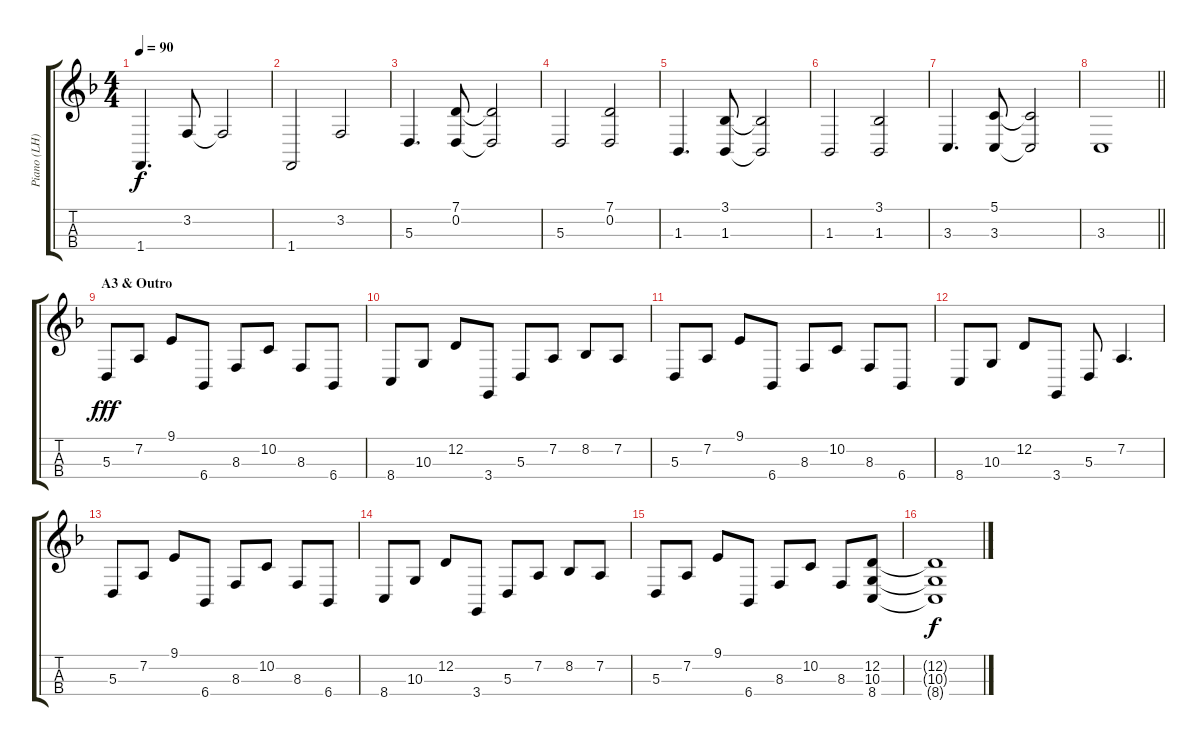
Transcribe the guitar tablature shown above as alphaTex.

\track ("Piano (LH)" "Piano (LH)") {instrument brightacousticpiano}
\staff {score tabs}
\tuning (G3 D3 A2 E2) {hide}
\ts (4 4)
\tempo 90
\clef g2
\ks f
1.4.4{d dy f} 3.2.8 3.2{t}.2 |
1.4.2 3.2.2 |
5.3.4{d} (7.1 0.2).8 (7.1{t} 0.2{t}).2 |
5.3.2 (7.1 0.2).2 |
1.3.4{d} (3.1 1.3).8 (3.1{t} 1.3{t}).2 |
1.3.2 (3.1 1.3).2 |
3.3.4{d} (5.1 3.3).8 (5.1{t} 3.3{t}).2 |
\barLineRight lightlight
3.3.1 |
\section ("" "A3 & Outro")
5.3.8{dy fff} 7.2.8 9.1.8 6.4.8 8.3.8 10.2.8 8.3.8 6.4.8 |
8.4.8 10.3.8 12.2.8 3.4.8 5.3.8 7.2.8 8.2.8 7.2.8 |
5.3.8 7.2.8 9.1.8 6.4.8 8.3.8 10.2.8 8.3.8 6.4.8 |
8.4.8 10.3.8 12.2.8 3.4.8 5.3.8 7.2.4{d} |
5.3.8 7.2.8 9.1.8 6.4.8 8.3.8 10.2.8 8.3.8 6.4.8 |
8.4.8 10.3.8 12.2.8 3.4.8 5.3.8 7.2.8 8.2.8 7.2.8 |
5.3.8 7.2.8 9.1.8 6.4.8 8.3.8 10.2.8 8.3.8 (12.2 10.3 8.4).8 |
(12.2{t} 10.3{t} 8.4{t}).1{dy f}
